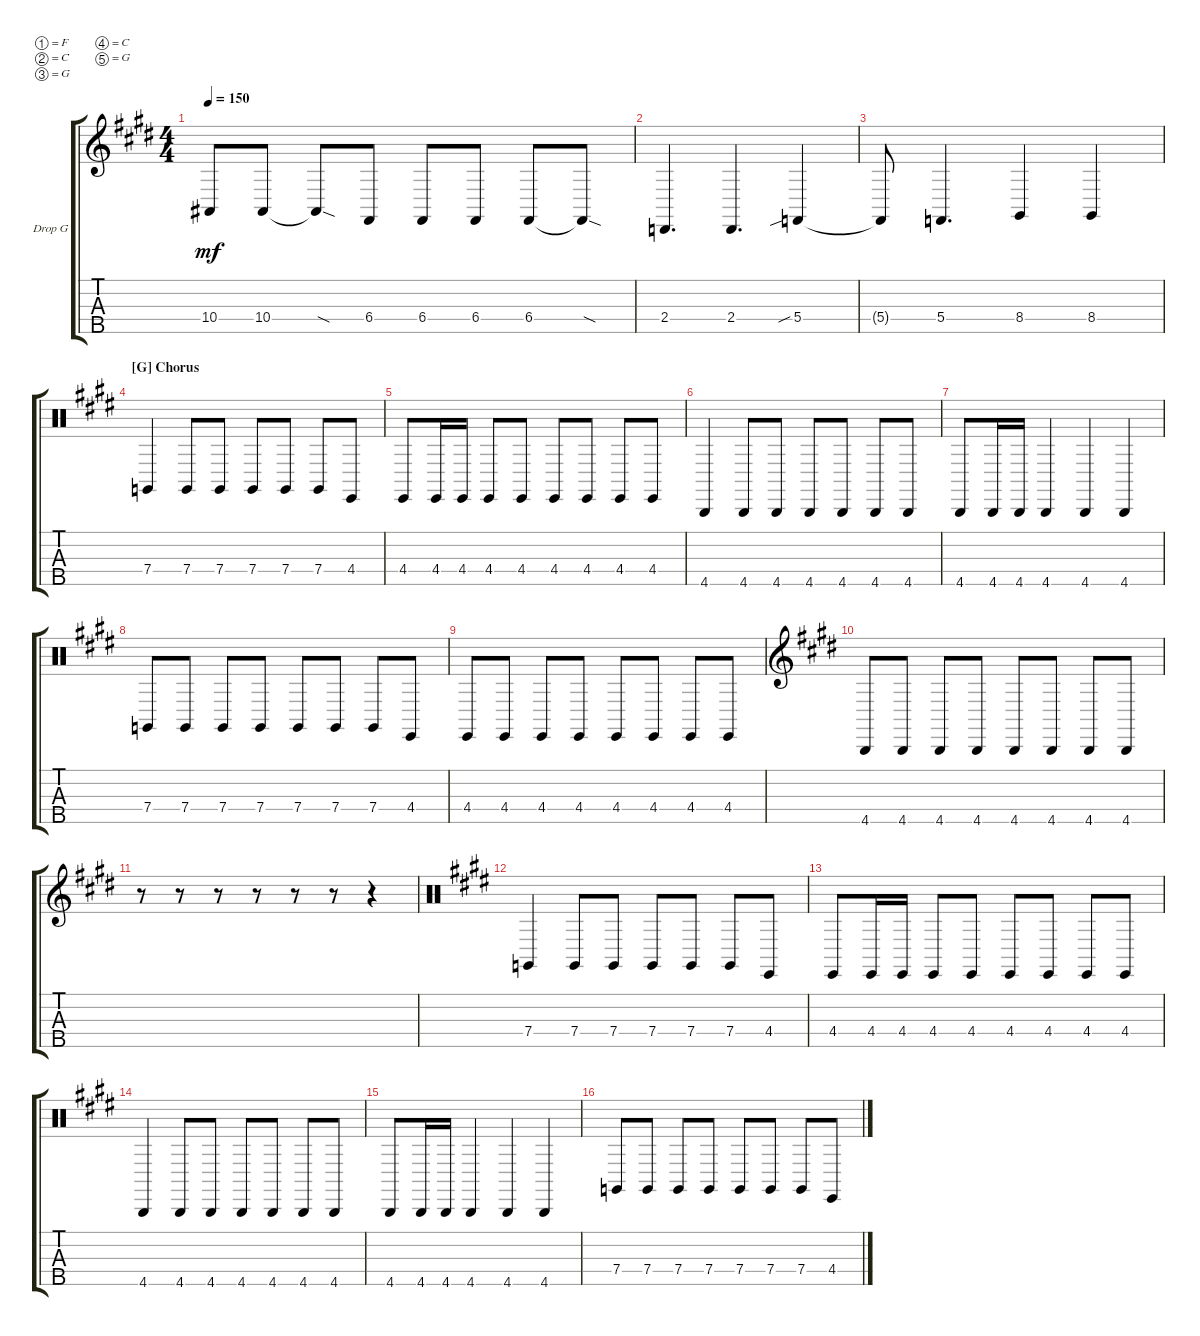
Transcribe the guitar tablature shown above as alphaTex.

\bracketExtendMode groupsimilarinstruments
\firstSystemTrackNameOrientation horizontal
\otherSystemsTrackNameOrientation horizontal
\track ("Bass" "Drop G") {instrument electricbassfinger}
\staff {score tabs}
\tuning (F2 C2 G1 C1 G0)
\ts (4 4)
\tempo 150
\clef g2
\ks e
10.4.8{dy mf} 10.4.8 10.4{sod t}.8 6.4.8 6.4.8 6.4.8 6.4.8 6.4{sod t}.8 |
2.4.4{d} 2.4.4{d} 5.4{sib}.4 |
5.4{t}.8 5.4.4{d} 8.4.4 8.4.4 |
\section ("G" "Chorus")
\clef neutral
7.4.4 7.4.8 7.4.8 7.4.8 7.4.8 7.4.8 4.4.8 |
4.4.8 4.4.16 4.4.16 4.4.8 4.4.8 4.4.8 4.4.8 4.4.8 4.4.8 |
4.5.4 4.5.8 4.5.8 4.5.8 4.5.8 4.5.8 4.5.8 |
4.5.8 4.5.16 4.5.16 4.5.4 4.5.4 4.5.4 |
7.4.8 7.4.8 7.4.8 7.4.8 7.4.8 7.4.8 7.4.8 4.4.8 |
4.4.8 4.4.8 4.4.8 4.4.8 4.4.8 4.4.8 4.4.8 4.4.8 |
\clef g2
4.5.8 4.5.8 4.5.8 4.5.8 4.5.8 4.5.8 4.5.8 4.5.8 |
r.8 r.8 r.8 r.8 r.8 r.8 r.4 |
\clef neutral
7.4.4 7.4.8 7.4.8 7.4.8 7.4.8 7.4.8 4.4.8 |
4.4.8 4.4.16 4.4.16 4.4.8 4.4.8 4.4.8 4.4.8 4.4.8 4.4.8 |
4.5.4 4.5.8 4.5.8 4.5.8 4.5.8 4.5.8 4.5.8 |
4.5.8 4.5.16 4.5.16 4.5.4 4.5.4 4.5.4 |
7.4.8 7.4.8 7.4.8 7.4.8 7.4.8 7.4.8 7.4.8 4.4.8
